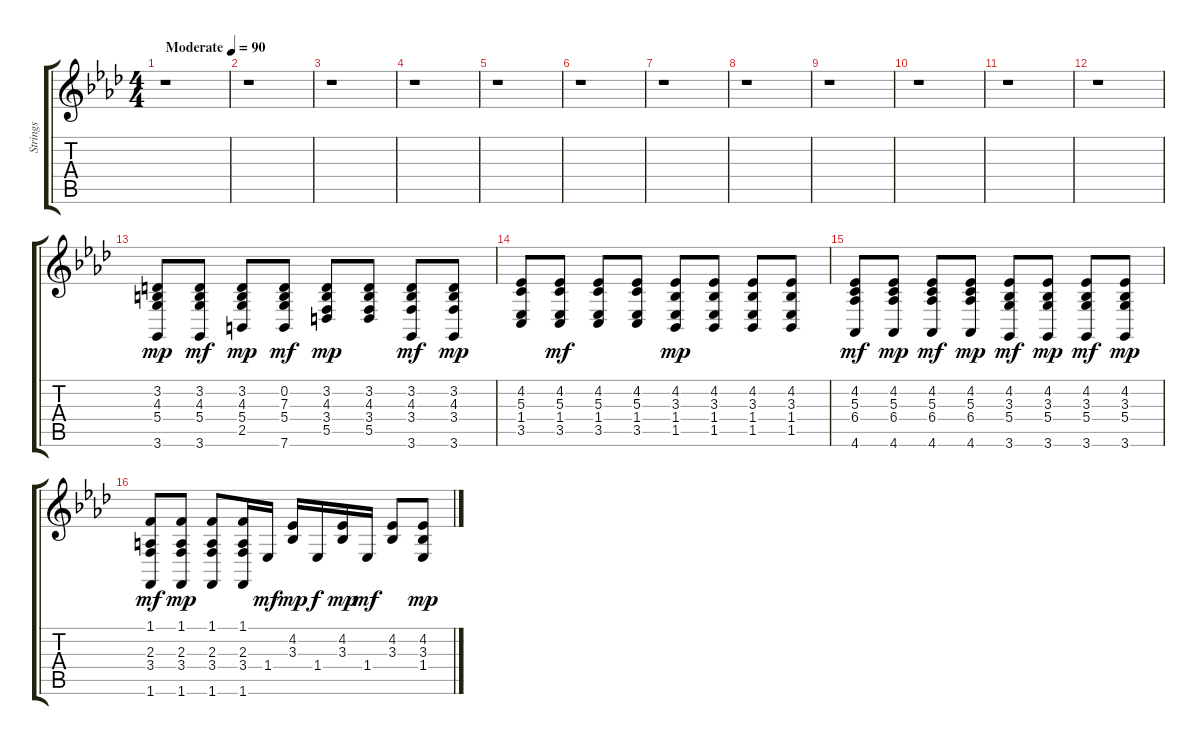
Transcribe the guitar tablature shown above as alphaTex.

\track ("Strings" "Strings") {instrument stringensemble1}
\staff {score tabs}
\tuning (E4 B3 G3 D3 A2 E2) {hide}
\ts (4 4)
\tempo (90 "Moderate")
\clef g2
\ks ab
r.1{dy mp instrument stringensemble1} |
r.1 |
r.1 |
r.1 |
r.1 |
r.1 |
r.1 |
r.1 |
r.1 |
r.1 |
r.1 |
r.1 |
(3.2 4.3 5.4 3.6).8 (3.2 4.3 5.4 3.6).8{dy mf} (3.2 4.3 5.4 2.5).8{dy mp} (0.2 7.3 5.4 7.6).8{dy mf} (3.2 4.3 3.4 5.5).8{dy mp} (3.2 4.3 3.4 5.5).8 (3.2 4.3 3.4 3.6).8{dy mf} (3.2 4.3 3.4 3.6).8{dy mp} |
(4.2 5.3 1.4 3.5).8 (4.2 5.3 1.4 3.5).8{dy mf} (4.2 5.3 1.4 3.5).8 (4.2 5.3 1.4 3.5).8 (4.2 3.3 1.4 1.5).8{dy mp} (4.2 3.3 1.4 1.5).8 (4.2 3.3 1.4 1.5).8 (4.2 3.3 1.4 1.5).8 |
(4.2 5.3 6.4 4.6).8{dy mf} (4.2 5.3 6.4 4.6).8{dy mp} (4.2 5.3 6.4 4.6).8{dy mf} (4.2 5.3 6.4 4.6).8{dy mp} (4.2 3.3 5.4 3.6).8{dy mf} (4.2 3.3 5.4 3.6).8{dy mp} (4.2 3.3 5.4 3.6).8{dy mf} (4.2 3.3 5.4 3.6).8{dy mp} |
(1.1 2.3 3.4 1.6).8{dy mf} (1.1 2.3 3.4 1.6).8{dy mp} (1.1 2.3 3.4 1.6).8 (1.1 2.3 3.4 1.6).16 1.4.16{dy mf} (4.2 3.3).16{dy mp} 1.4.16{dy f} (4.2 3.3).16{dy mp} 1.4.16{dy mf} (4.2 3.3).8 (4.2 3.3 1.4).8{dy mp}
